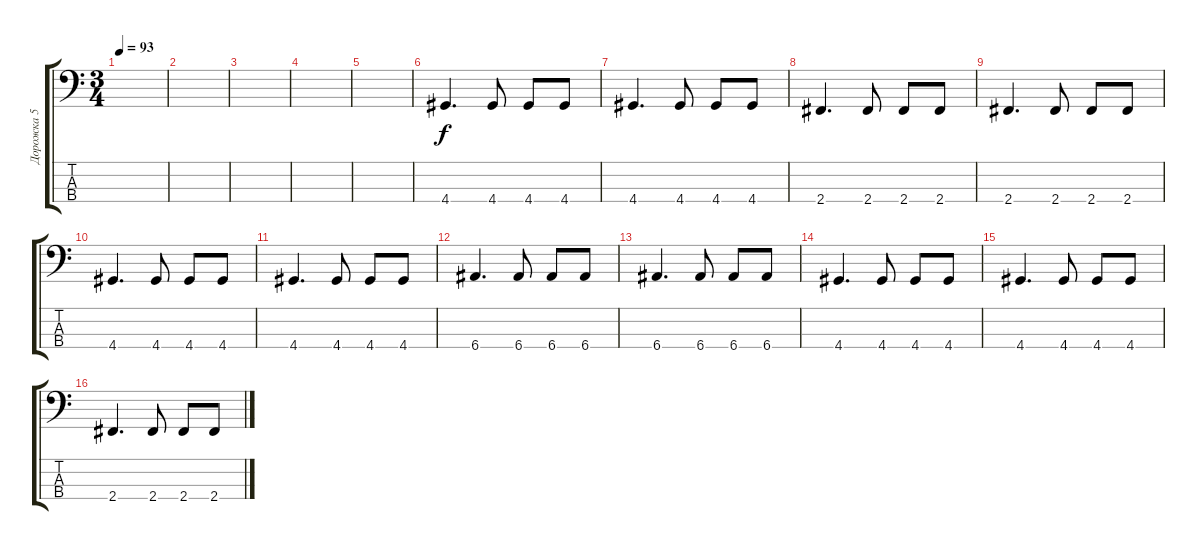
\track ("Дорожка 5" "Дорожка 5") {instrument electricbassfinger}
\staff {score tabs}
\tuning (G2 D2 A1 E1) {hide}
\ts (3 4)
\tempo 93
\clef f4
\ks c
|
|
|
|
|
4.4.4{d dy f} 4.4.8 4.4.8 4.4.8 |
4.4.4{d} 4.4.8 4.4.8 4.4.8 |
2.4.4{d} 2.4.8 2.4.8 2.4.8 |
2.4.4{d} 2.4.8 2.4.8 2.4.8 |
4.4.4{d} 4.4.8 4.4.8 4.4.8 |
4.4.4{d} 4.4.8 4.4.8 4.4.8 |
6.4.4{d} 6.4.8 6.4.8 6.4.8 |
6.4.4{d} 6.4.8 6.4.8 6.4.8 |
4.4.4{d} 4.4.8 4.4.8 4.4.8 |
4.4.4{d} 4.4.8 4.4.8 4.4.8 |
2.4.4{d} 2.4.8 2.4.8 2.4.8
